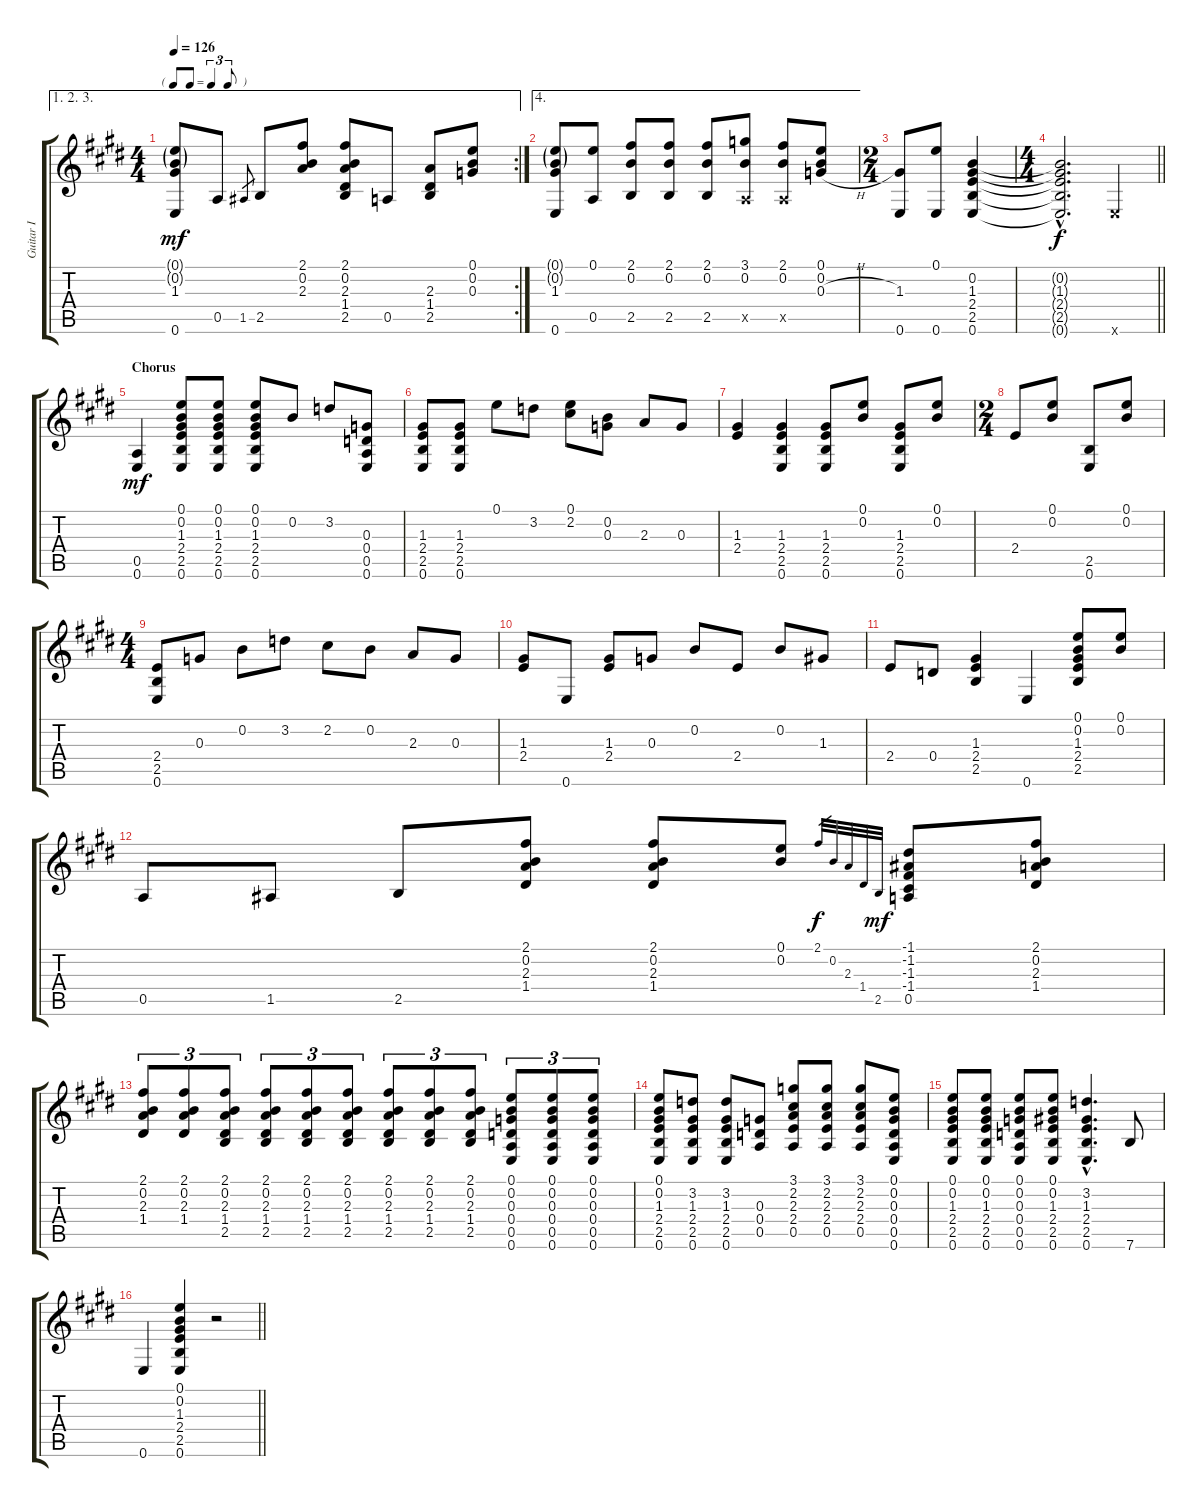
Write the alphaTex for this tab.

\track ("Guitar I" "Guitar I") {instrument acousticguitarnylon}
\staff {score tabs}
\tuning (E4 B3 G3 D3 A2 E2) {hide}
\ae (1 2 3)
\rc 2
\ts (4 4)
\tf triplet8th
\tempo 126
\clef g2
\ks e
(0.1{g} 0.2{g} 1.3 0.6).8{dy mf} 0.5.8 1.5.8{gr} 2.5.8 (2.1 0.2 2.3).8 (2.1 0.2 2.3 1.4 2.5).8 0.5.8 (2.3 1.4 2.5).8 (0.1 0.2 0.3).8 |
\ae 4
(0.1{g} 0.2{g} 1.3 0.6).8 (0.1 0.5).8 (2.1 0.2 2.5).8 (2.1 0.2 2.5).8 (2.1 0.2 2.5).8 (3.1 0.2 0.5{x}).8 (2.1 0.2 0.5{x}).8 (0.1 0.2 0.3{h}).8 |
\ts (2 4)
(1.3 0.6).8 (0.1 0.6).8 (0.2 1.3 2.4 2.5 0.6).4 |
\ts (4 4)
\barLineRight lightlight
(0.2{hac t} 1.3{hac t} 2.4{hac t} 2.5{hac t} 0.6{hac t}).2{d dy f} 0.6{x}.4 |
\section ("" "Chorus")
(0.5 0.6).4{dy mf} (0.1 0.2 1.3 2.4 2.5 0.6).8 (0.1 0.2 1.3 2.4 2.5 0.6).8 (0.1 0.2 1.3 2.4 2.5 0.6).8 0.2.8 3.2.8 (0.3 0.4 0.5 0.6).8 |
(1.3 2.4 2.5 0.6).8 (1.3 2.4 2.5 0.6).8 0.1.8 3.2.8 (0.1 2.2).8 (0.2 0.3).8 2.3.8 0.3.8 |
(1.3 2.4).4 (1.3 2.4 2.5 0.6).4 (1.3 2.4 2.5 0.6).8 (0.1 0.2).8 (1.3 2.4 2.5 0.6).8 (0.1 0.2).8 |
\ts (2 4)
2.4.8 (0.1 0.2).8 (2.5 0.6).8 (0.1 0.2).8 |
\ts (4 4)
(2.4 2.5 0.6).8 0.3.8 0.2.8 3.2.8 2.2.8 0.2.8 2.3.8 0.3.8 |
(1.3 2.4).8 0.6.8 (1.3 2.4).8 0.3.8 0.2.8 2.4.8 0.2.8 1.3.8 |
2.4.8 0.4.8 (1.3 2.4 2.5).4 0.6.4 (0.1 0.2 1.3 2.4 2.5).8 (0.1 0.2).8 |
0.5.8 1.5.8 2.5.8 (2.1 0.2 2.3 1.4).8 (2.1 0.2 2.3 1.4).8 (0.1 0.2).8 2.1.32{gr dy f} 0.2.32{gr} 2.3.32{gr} 1.4.32{gr} 2.5.32{gr dy mf} (-1.1 -1.2 -1.3 -1.4 0.5).8 (2.1 0.2 2.3 1.4).8 |
(2.1 0.2 2.3 1.4).8{tu (3 2)} (2.1 0.2 2.3 1.4).8{tu (3 2)} (2.1 0.2 2.3 1.4 2.5).8{tu (3 2)} (2.1 0.2 2.3 1.4 2.5).8{tu (3 2)} (2.1 0.2 2.3 1.4 2.5).8{tu (3 2)} (2.1 0.2 2.3 1.4 2.5).8{tu (3 2)} (2.1 0.2 2.3 1.4 2.5).8{tu (3 2)} (2.1 0.2 2.3 1.4 2.5).8{tu (3 2)} (2.1 0.2 2.3 1.4 2.5).8{tu (3 2)} (0.1 0.2 0.3 0.4 0.5 0.6).8{tu (3 2)} (0.1 0.2 0.3 0.4 0.5 0.6).8{tu (3 2)} (0.1 0.2 0.3 0.4 0.5 0.6).8{tu (3 2)} |
(0.1 0.2 1.3 2.4 2.5 0.6).8 (3.2 1.3 2.4 2.5 0.6).8 (3.2 1.3 2.4 2.5 0.6).8 (0.3 0.4 0.5).8 (3.1 2.2 2.3 2.4 0.5).8 (3.1 2.2 2.3 2.4 0.5).8 (3.1 2.2 2.3 2.4 0.5).8 (0.1 0.2 0.3 0.4 0.5 0.6).8 |
(0.1 0.2 1.3 2.4 2.5 0.6).8 (0.1 0.2 1.3 2.4 2.5 0.6).8 (0.1 0.2 0.3 0.4 0.5 0.6).8 (0.1 0.2 1.3 2.4 2.5 0.6).8 (3.2{hac} 1.3{hac} 2.4{hac} 2.5{hac} 0.6{hac}).4{d} 7.6.8 |
\barLineRight lightlight
0.6.4 (0.1 0.2 1.3 2.4 2.5 0.6).4 r.2
